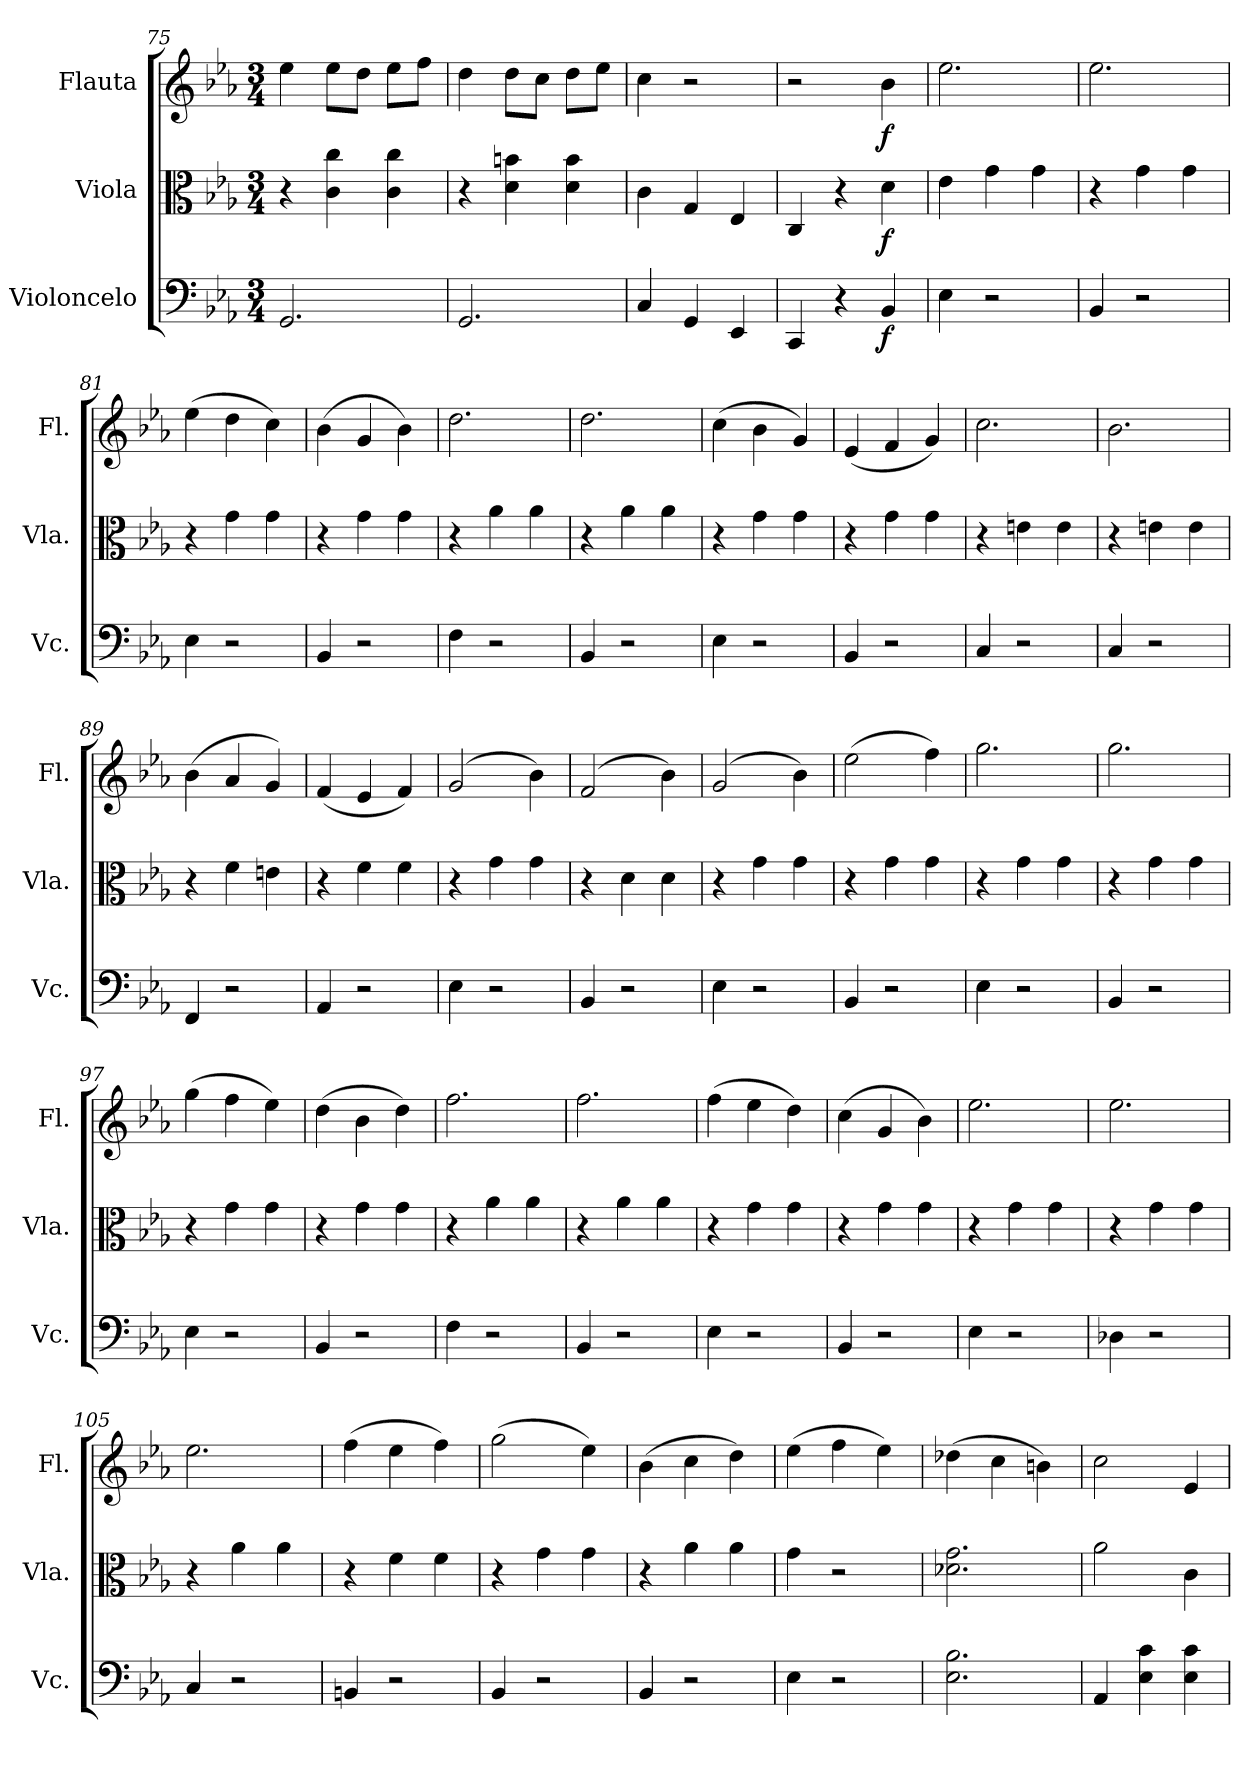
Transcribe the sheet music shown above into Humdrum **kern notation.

**kern	**dynam	**kern	**dynam	**kern	**dynam
*part3	*part3	*part2	*part2	*part1	*part1
*staff3	*staff3	*staff2	*staff2	*staff1	*staff1
*I"Violoncelo	*	*I"Viola	*	*I"Flauta	*
*I'Vc.	*	*I'Vla.	*	*I'Fl.	*
*clefF4	*	*clefC3	*	*clefG2	*
*k[b-e-a-]	*	*k[b-e-a-]	*	*k[b-e-a-]	*
*M3/4	*	*M3/4	*	*M3/4	*
=75	=75	=75	=75	=75	=75
2.GG/	.	4r	.	4ee-\	.
.	.	4c\ 4cc\	.	8ee-\L	.
.	.	.	.	8dd\J	.
.	.	4c\ 4cc\	.	8ee-\L	.
.	.	.	.	8ff\J	.
!!LO:PB:g=z
=76	=76	=76	=76	=76	=76
2.GG/	.	4r	.	4dd\	.
.	.	4d\ 4bn\	.	8dd\L	.
.	.	.	.	8cc\J	.
.	.	4d\ 4b\	.	8dd\L	.
.	.	.	.	8ee-\J	.
=77	=77	=77	=77	=77	=77
4C/	.	4c\	.	4cc\	.
4GG/	.	4G/	.	2r	.
4EE-/	.	4E-/	.	.	.
=78	=78	=78	=78	=78	=78
4CC/	.	4C/	.	2r	.
4r	.	4r	.	.	.
!	!LO:DY:b	!	!LO:DY:b	!	!LO:DY:b
4BB-/	f	4d\	f	4b-\	f
=79	=79	=79	=79	=79	=79
4E-\	.	4e-\	.	2.ee-\	.
2r	.	4g\	.	.	.
.	.	4g\	.	.	.
=80	=80	=80	=80	=80	=80
4BB-/	.	4r	.	2.ee-\	.
2r	.	4g\	.	.	.
.	.	4g\	.	.	.
=81	=81	=81	=81	=81	=81
4E-\	.	4r	.	(4ee-\	.
2r	.	4g\	.	4dd\	.
.	.	4g\	.	4cc\)	.
=82	=82	=82	=82	=82	=82
4BB-/	.	4r	.	(4b-\	.
2r	.	4g\	.	4g/	.
.	.	4g\	.	4b-\)	.
=83	=83	=83	=83	=83	=83
4F\	.	4r	.	2.dd\	.
2r	.	4a-\	.	.	.
.	.	4a-\	.	.	.
=84	=84	=84	=84	=84	=84
4BB-/	.	4r	.	2.dd\	.
2r	.	4a-\	.	.	.
.	.	4a-\	.	.	.
!!LO:LB:g=z
=85	=85	=85	=85	=85	=85
4E-\	.	4r	.	(4cc\	.
2r	.	4g\	.	4b-\	.
.	.	4g\	.	4g/)	.
=86	=86	=86	=86	=86	=86
4BB-/	.	4r	.	(4e-/	.
2r	.	4g\	.	4f/	.
.	.	4g\	.	4g/)	.
=87	=87	=87	=87	=87	=87
4C/	.	4r	.	2.cc\	.
2r	.	4en\	.	.	.
.	.	4e\	.	.	.
=88	=88	=88	=88	=88	=88
4C/	.	4r	.	2.b-\	.
2r	.	4en\	.	.	.
.	.	4e\	.	.	.
=89	=89	=89	=89	=89	=89
4FF/	.	4r	.	(4b-\	.
2r	.	4f\	.	4a-/	.
.	.	4en\	.	4g/)	.
=90	=90	=90	=90	=90	=90
4AA-/	.	4r	.	(4f/	.
2r	.	4f\	.	4e-/	.
.	.	4f\	.	4f/)	.
=91	=91	=91	=91	=91	=91
4E-\	.	4r	.	(2g/	.
2r	.	4g\	.	.	.
.	.	4g\	.	4b-\)	.
=92	=92	=92	=92	=92	=92
4BB-/	.	4r	.	(2f/	.
2r	.	4d\	.	.	.
.	.	4d\	.	4b-\)	.
=93	=93	=93	=93	=93	=93
4E-\	.	4r	.	(2g/	.
2r	.	4g\	.	.	.
.	.	4g\	.	4b-\)	.
!!LO:LB:g=z
=94	=94	=94	=94	=94	=94
4BB-/	.	4r	.	(2ee-\	.
2r	.	4g\	.	.	.
.	.	4g\	.	4ff\)	.
=95	=95	=95	=95	=95	=95
4E-\	.	4r	.	2.gg\	.
2r	.	4g\	.	.	.
.	.	4g\	.	.	.
=96	=96	=96	=96	=96	=96
4BB-/	.	4r	.	2.gg\	.
2r	.	4g\	.	.	.
.	.	4g\	.	.	.
=97	=97	=97	=97	=97	=97
4E-\	.	4r	.	(4gg\	.
2r	.	4g\	.	4ff\	.
.	.	4g\	.	4ee-\)	.
=98	=98	=98	=98	=98	=98
4BB-/	.	4r	.	(4dd\	.
2r	.	4g\	.	4b-\	.
.	.	4g\	.	4dd\)	.
=99	=99	=99	=99	=99	=99
4F\	.	4r	.	2.ff\	.
2r	.	4a-\	.	.	.
.	.	4a-\	.	.	.
=100	=100	=100	=100	=100	=100
4BB-/	.	4r	.	2.ff\	.
2r	.	4a-\	.	.	.
.	.	4a-\	.	.	.
=101	=101	=101	=101	=101	=101
4E-\	.	4r	.	(4ff\	.
2r	.	4g\	.	4ee-\	.
.	.	4g\	.	4dd\)	.
=102	=102	=102	=102	=102	=102
4BB-/	.	4r	.	(4cc\	.
2r	.	4g\	.	4g/	.
.	.	4g\	.	4b-\)	.
=103	=103	=103	=103	=103	=103
4E-\	.	4r	.	2.ee-\	.
2r	.	4g\	.	.	.
.	.	4g\	.	.	.
!!LO:LB:g=z
=104	=104	=104	=104	=104	=104
4D-X\	.	4r	.	2.ee-\	.
2r	.	4g\	.	.	.
.	.	4g\	.	.	.
=105	=105	=105	=105	=105	=105
4C/	.	4r	.	2.ee-\	.
2r	.	4a-\	.	.	.
.	.	4a-\	.	.	.
=106	=106	=106	=106	=106	=106
4BBn/	.	4r	.	(4ff\	.
2r	.	4f\	.	4ee-\	.
.	.	4f\	.	4ff\)	.
=107	=107	=107	=107	=107	=107
4BB-/	.	4r	.	(2gg\	.
2r	.	4g\	.	.	.
.	.	4g\	.	4ee-\)	.
=108	=108	=108	=108	=108	=108
4BB-/	.	4r	.	(4b-\	.
2r	.	4a-\	.	4cc\	.
.	.	4a-\	.	4dd\)	.
=109	=109	=109	=109	=109	=109
4E-\	.	4g\	.	(4ee-\	.
2r	.	2r	.	4ff\	.
.	.	.	.	4ee-\)	.
=110	=110	=110	=110	=110	=110
2.E-\ 2.B-\	.	2.d-X\ 2.g\	.	(4dd-X\	.
.	.	.	.	4cc\	.
.	.	.	.	4bn\)	.
=111	=111	=111	=111	=111	=111
4AA-/	.	2a-\	.	2cc\	.
4E-\ 4c\	.	.	.	.	.
4E-\ 4c\	.	4c\	.	4e-/	.
=	=	=	=	=	=
*-	*-	*-	*-	*-	*-
